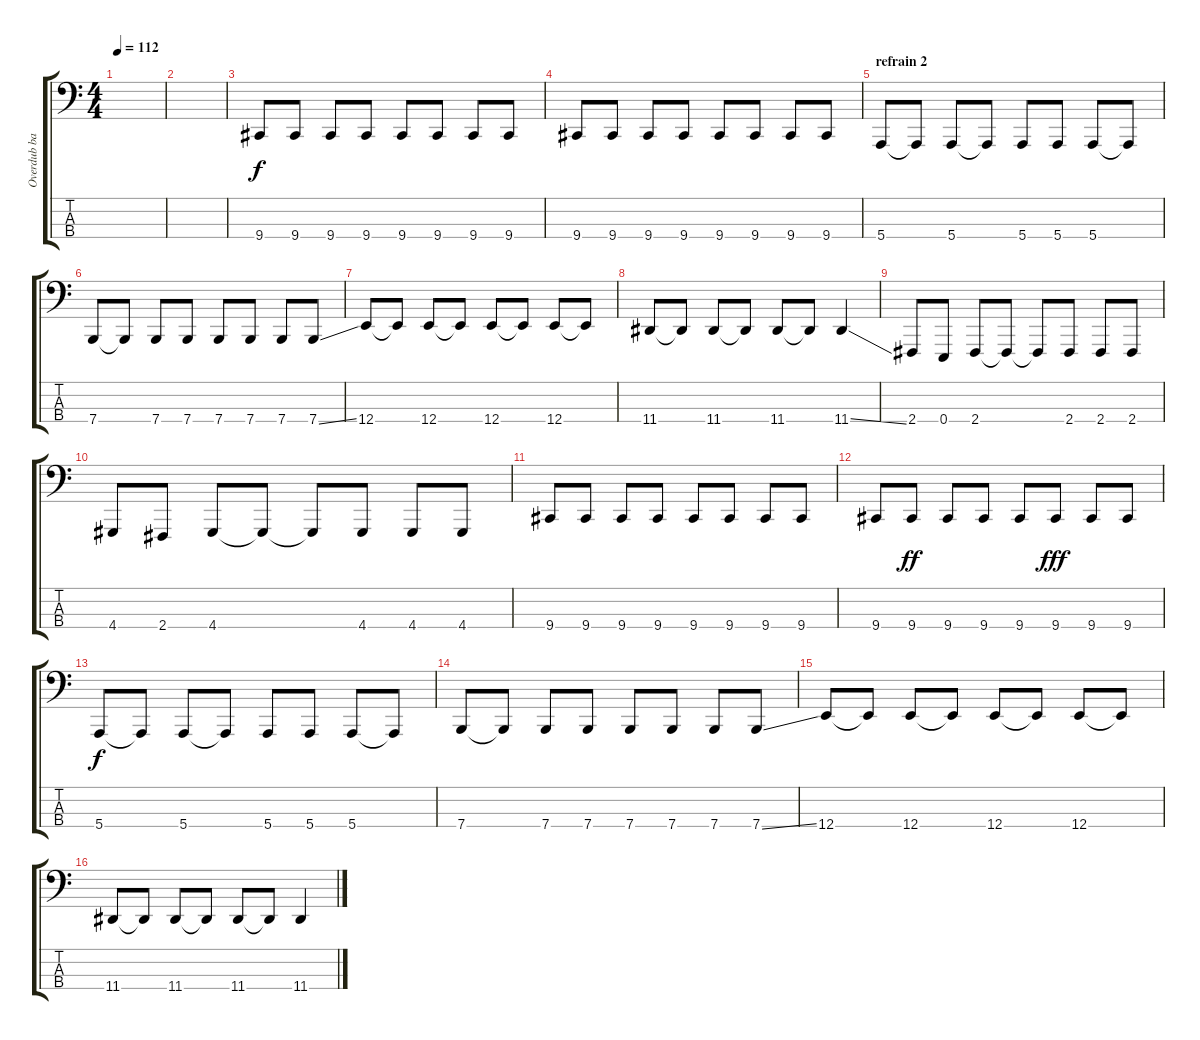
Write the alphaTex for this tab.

\track ("Overdub basse" "Overdub ba") {instrument lead2sawtooth}
\staff {score tabs}
\tuning (G2 D2 A1 E1) {hide}
\ts (4 4)
\tempo 112
\clef f4
\ks c
|
|
9.4.8 9.4.8 9.4.8 9.4.8 9.4.8 9.4.8 9.4.8 9.4.8 |
9.4.8 9.4.8 9.4.8 9.4.8 9.4.8 9.4.8 9.4.8 9.4.8 |
\section ("" "refrain 2")
5.4.8{volume 10} 5.4{t}.8 5.4.8 5.4{t}.8 5.4.8 5.4.8 5.4.8 5.4{t}.8 |
7.4.8 7.4{t}.8 7.4.8 7.4.8 7.4.8 7.4.8 7.4.8 7.4{ss}.8 |
12.4.8 12.4{t}.8 12.4.8 12.4{t}.8 12.4.8 12.4{t}.8 12.4.8 12.4{t}.8 |
11.4.8 11.4{t}.8 11.4.8 11.4{t}.8 11.4.8 11.4{t}.8 11.4{ss}.4 |
2.4.8 0.4.8 2.4.8 2.4{t}.8 2.4{t}.8 2.4.8 2.4.8 2.4.8 |
4.4.8 2.4.8 4.4.8 4.4{t}.8 4.4{t}.8 4.4.8 4.4.8 4.4.8 |
9.4.8 9.4.8 9.4.8 9.4.8 9.4.8 9.4.8 9.4.8 9.4.8 |
9.4.8 9.4.8{dy ff} 9.4.8 9.4.8 9.4.8 9.4.8{dy fff} 9.4.8 9.4.8 |
5.4.8{dy f} 5.4{t}.8 5.4.8 5.4{t}.8 5.4.8 5.4.8 5.4.8 5.4{t}.8 |
7.4.8 7.4{t}.8 7.4.8 7.4.8 7.4.8 7.4.8 7.4.8 7.4{ss}.8 |
12.4.8 12.4{t}.8 12.4.8 12.4{t}.8 12.4.8 12.4{t}.8 12.4.8 12.4{t}.8 |
11.4.8{volume 13} 11.4{t}.8 11.4.8 11.4{t}.8 11.4.8 11.4{t}.8 11.4{ss}.4
